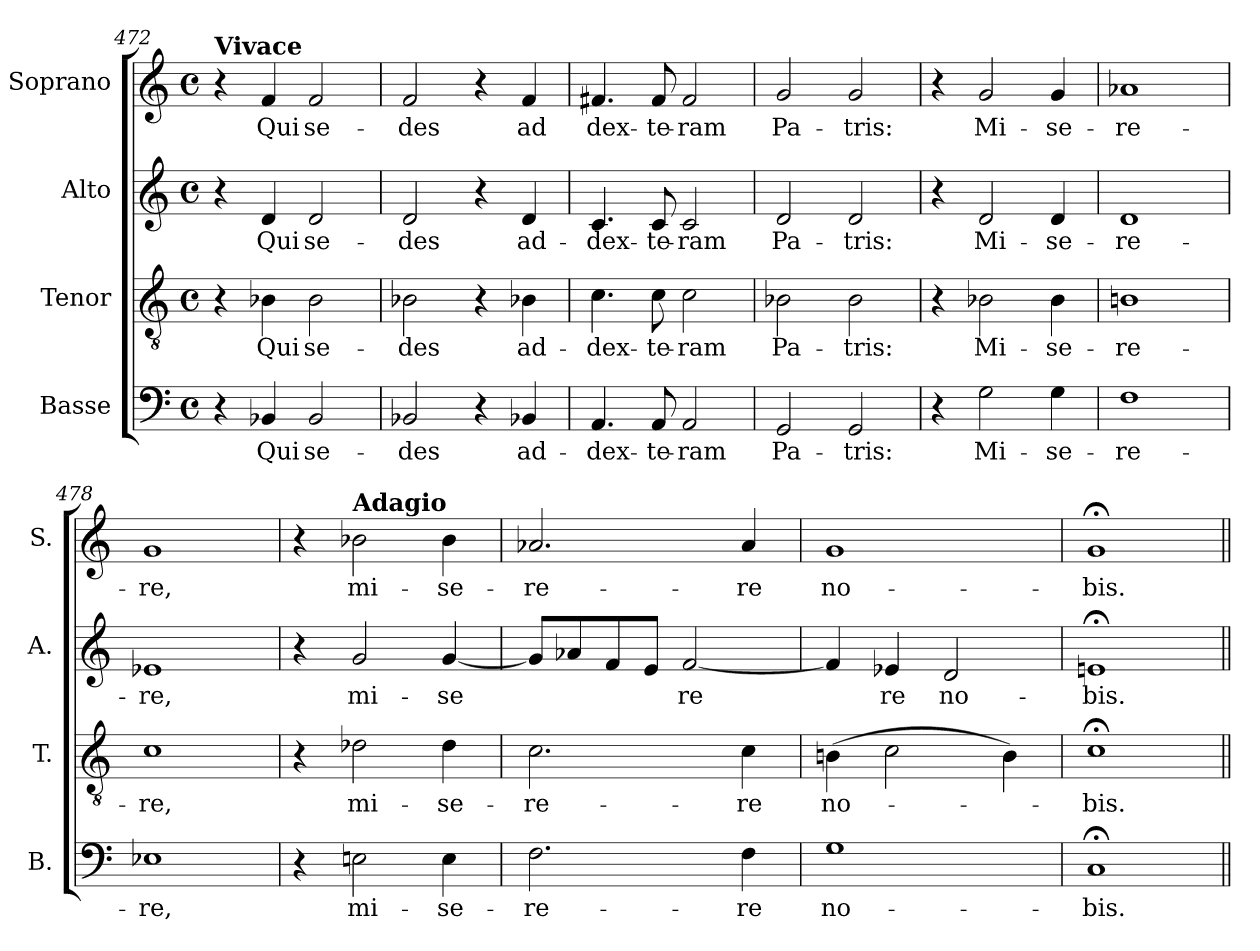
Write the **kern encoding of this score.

**kern	**text	**kern	**text	**kern	**text	**kern	**text
*part4	*part4	*part3	*part3	*part2	*part2	*part1	*part1
*staff4	*staff4	*staff3	*staff3	*staff2	*staff2	*staff1	*staff1
*I"Basse	*	*I"Tenor	*	*I"Alto	*	*I"Soprano	*
*I'B.	*	*I'T.	*	*I'A.	*	*I'S.	*
*clefF4	*	*clefGv2	*	*clefG2	*	*clefG2	*
*k[]	*	*k[]	*	*k[]	*	*k[]	*
*M4/4	*	*M4/4	*	*M4/4	*	*M4/4	*
*met(c)	*	*met(c)	*	*met(c)	*	*met(c)	*
=472	=472	=472	=472	=472	=472	=472	=472
!	!	!	!	!	!	!LO:TX:a:B:t=Vivace	!
4r	.	4r	.	4r	.	4r	.
!	!LO:LY:b	!	!LO:LY:b	!	!LO:LY:b	!	!LO:LY:b
4BB-X/	Qui	4B-X\	Qui	4d/	Qui	4f/	Qui
!	!LO:LY:b	!	!LO:LY:b	!	!LO:LY:b	!	!LO:LY:b
2BB-/	se-	2B-\	se-	2d/	se-	2f/	se-
=473	=473	=473	=473	=473	=473	=473	=473
!	!LO:LY:b	!	!LO:LY:b	!	!LO:LY:b	!	!LO:LY:b
2BB-X/	-des	2B-X\	-des	2d/	-des	2f/	-des
4r	.	4r	.	4r	.	4r	.
!	!LO:LY:b	!	!LO:LY:b	!	!LO:LY:b	!	!LO:LY:b
4BB-X/	ad-	4B-X\	ad-	4d/	ad-	4f/	ad
=474	=474	=474	=474	=474	=474	=474	=474
!	!LO:LY:b	!	!LO:LY:b	!	!LO:LY:b	!	!LO:LY:b
4.AA/	-dex-	4.c\	-dex-	4.c/	-dex-	4.f#X/	dex-
!	!LO:LY:b	!	!LO:LY:b	!	!LO:LY:b	!	!LO:LY:b
8AA/	-te-	8c\	-te-	8c/	-te-	8f#/	-te-
!	!LO:LY:b	!	!LO:LY:b	!	!LO:LY:b	!	!LO:LY:b
2AA/	-ram	2c\	-ram	2c/	-ram	2f#/	-ram
=475	=475	=475	=475	=475	=475	=475	=475
!	!LO:LY:b	!	!LO:LY:b	!	!LO:LY:b	!	!LO:LY:b
2GG/	Pa-	2B-X\	Pa-	2d/	Pa-	2g/	Pa-
!	!LO:LY:b	!	!LO:LY:b	!	!LO:LY:b	!	!LO:LY:b
2GG/	-tris:	2B-\	-tris:	2d/	-tris:	2g/	-tris:
!!LO:LB:g=z
=476	=476	=476	=476	=476	=476	=476	=476
4r	.	4r	.	4r	.	4r	.
!	!LO:LY:b	!	!LO:LY:b	!	!LO:LY:b	!	!LO:LY:b
2G\	Mi-	2B-X\	Mi-	2d/	Mi-	2g/	Mi-
!	!LO:LY:b	!	!LO:LY:b	!	!LO:LY:b	!	!LO:LY:b
4G\	-se-	4B-\	-se-	4d/	-se-	4g/	-se-
=477	=477	=477	=477	=477	=477	=477	=477
!	!LO:LY:b	!	!LO:LY:b	!	!LO:LY:b	!	!LO:LY:b
1F	-re-	1Bn	-re-	1d	-re-	1a-X	-re-
=478	=478	=478	=478	=478	=478	=478	=478
!	!LO:LY:b	!	!LO:LY:b	!	!LO:LY:b	!	!LO:LY:b
1E-X	-re,	1c	-re,	1e-X	-re,	1g	-re,
=479	=479	=479	=479	=479	=479	=479	=479
4r	.	4r	.	4r	.	4r	.
!	!	!	!	!	!	!LO:TX:a:B:t=Adagio	!
!	!LO:LY:b	!	!LO:LY:b	!	!LO:LY:b	!	!LO:LY:b
2En\	mi-	2d-X\	mi-	2g/	mi-	2b-X\	mi-
!	!LO:LY:b	!	!LO:LY:b	!	!LO:LY:b	!	!LO:LY:b
4E\	-se-	4d-\	-se-	[<4g/	-se	4b-\	-se-
=480	=480	=480	=480	=480	=480	=480	=480
!	!LO:LY:b	!	!LO:LY:b	!	!	!	!LO:LY:b
2.F\	-re-	2.c\	-re-	8g/L]	.	2.a-X/	-re-
.	.	.	.	8a-X/	.	.	.
.	.	.	.	8f/	.	.	.
.	.	.	.	8e/J	.	.	.
!	!	!	!	!	!LO:LY:b	!	!
.	.	.	.	[2f/	-re	.	.
!	!LO:LY:b	!	!LO:LY:b	!	!	!	!LO:LY:b
4F\	-re	4c\	-re	.	.	4a-/	-re
=481	=481	=481	=481	=481	=481	=481	=481
!	!LO:LY:b	!	!LO:LY:b	!	!	!	!LO:LY:b
1G	no-	(4Bn\	no-	4f/]	.	1g	no-
!	!	!	!	!	!LO:LY:b	!	!
.	.	2c\	.	4e-X/	-re	.	.
!	!	!	!	!	!LO:LY:b	!	!
.	.	.	.	2d/	no-	.	.
.	.	4B\)	.	.	.	.	.
=482	=482	=482	=482	=482	=482	=482	=482
!	!LO:LY:b	!	!LO:LY:b	!	!LO:LY:b	!	!LO:LY:b
1C;<	-bis.	1c;<	-bis.	1en;<	-bis.	1g;<	-bis.
=||	=||	=||	=||	=||	=||	=||	=||
*-	*-	*-	*-	*-	*-	*-	*-
